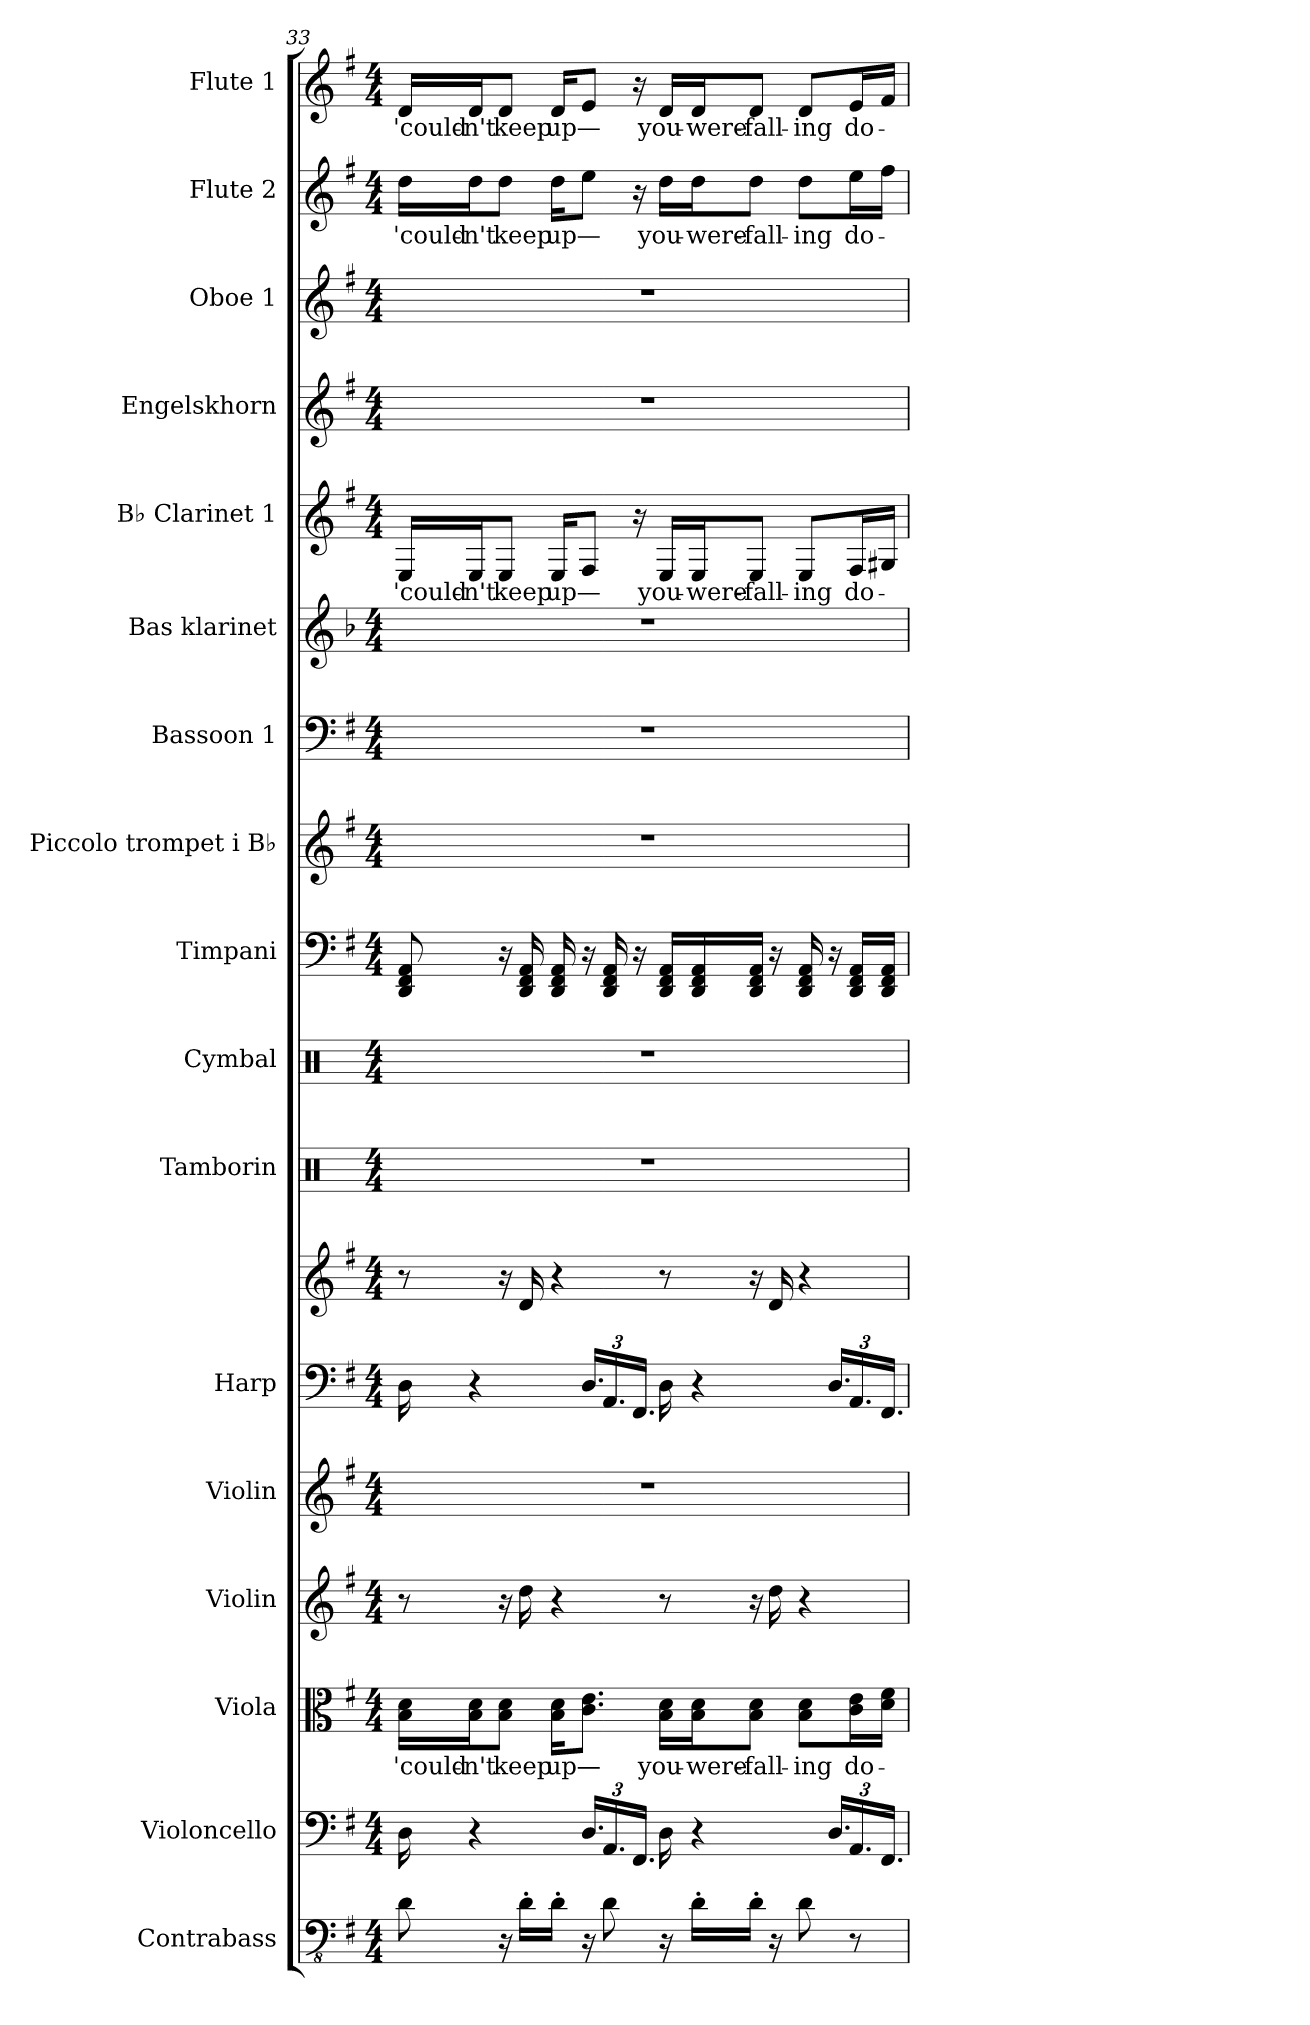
**kern	**kern	**kern	**text	**kern	**kern	**kern	**kern	**kern	**kern	**kern	**kern	**kern	**kern	**kern	**text	**kern	**kern	**kern	**text	**kern	**text
*part17	*part16	*part15	*part15	*part14	*part13	*part12	*part12	*part11	*part10	*part9	*part8	*part7	*part6	*part5	*part5	*part4	*part3	*part2	*part2	*part1	*part1
*staff18	*staff17	*staff16	*staff16	*staff15	*staff14	*staff13	*staff12	*staff11	*staff10	*staff9	*staff8	*staff7	*staff6	*staff5	*staff5	*staff4	*staff3	*staff2	*staff2	*staff1	*staff1
*I"Contrabass	*I"Violoncello	*I"Viola	*	*I"Violin	*I"Violin	*I"Harp	*	*I"Tamborin	*I"Cymbal	*I"Timpani	*I"Piccolo trompet i B♭	*I"Bassoon 1	*I"Bas klarinet	*I"B♭ Clarinet 1	*	*I"Engelskhorn	*I"Oboe 1	*I"Flute 2	*	*I"Flute 1	*
*I'Cb.	*I'Vc.	*I'Vla.	*	*I'Vln.	*I'Vln.	*I'Hrp.	*	*I'Tamb.	*I'Cym.	*I'Timp.	*I'P. tpt. i B♭	*I'Bsn. 1	*	*I'B♭ Cl. 1	*	*I'E.horn	*I'Ob. 1	*I'Fl. 2	*	*I'Fl. 1	*
!!LO:PB:g=z
*clefFv4	*clefF4	*clefC3	*	*clefG2	*clefG2	*clefF4	*clefG2	*clefX	*clefX	*clefF4	*clefG2	*clefF4	*clefG2	*clefG2	*	*clefG2	*clefG2	*clefG2	*	*clefG2	*
*ITrd7c12	*	*	*	*	*	*	*	*	*	*	*ITrd-6c-10	*	*ITrd8c14	*ITrd1c2	*	*ITrd4c7	*	*	*	*	*
*k[f#]	*k[f#]	*k[f#]	*	*k[f#]	*k[f#]	*k[f#]	*k[f#]	*k[]	*k[]	*k[f#]	*k[b-]	*k[f#]	*k[b-]	*k[b-]	*	*k[]	*k[f#]	*k[f#]	*	*k[f#]	*
*M4/4	*M4/4	*M4/4	*	*M4/4	*M4/4	*M4/4	*M4/4	*M4/4	*M4/4	*M4/4	*M4/4	*M4/4	*M4/4	*M4/4	*	*M4/4	*M4/4	*M4/4	*	*M4/4	*
=33	=33	=33	=33	=33	=33	=33	=33	=33	=33	=33	=33	=33	=33	=33	=33	=33	=33	=33	=33	=33	=33
8DD\	16D\	16B\ 16d\LL	'could-	8r	1r	16D\	8r	1r	1r	8DD/ 8FF#/ 8AA/	1r	1r	1r	16D/LL	'could-	1r	1r	16dd\LL	'could-	16d/LL	'could-
.	4r	16B\ 16d\J	-n't	.	.	4r	.	.	.	.	.	.	.	16D/J	-n't	.	.	16dd\J	-n't	16d/J	-n't
16r	.	8B\ 8d\J	keep	16r	.	.	16r	.	.	16r	.	.	.	8D/J	keep	.	.	8dd\J	keep	8d/J	keep
16DD'\LL	.	.	.	16dd\	.	.	16d/	.	.	16DD/ 16FF#/ 16AA/	.	.	.	.	.	.	.	.	.	.	.
16DD'\JJ	.	16B\ 16d\KL	up	4r	.	.	4r	.	.	16DD/ 16FF#/ 16AA/	.	.	.	16D/KL	up	.	.	16dd\KL	up	16d/KL	up
*	*Xbrackettup	*	*	*	*	*Xbrackettup	*	*	*	*	*	*	*	*	*	*	*	*	*	*	*
16r	24.D/LL	8.c\ 8.e\J	—	.	.	24.D/LL	.	.	.	16r	.	.	.	8E/J	—	.	.	8ee\J	—	8e/J	—
8DD\	24.AA/	.	.	.	.	24.AA/	.	.	.	16DD/ 16FF#/ 16AA/	.	.	.	.	.	.	.	.	.	.	.
.	24.FF#/JJ	.	.	.	.	24.FF#/JJ	.	.	.	16r	.	.	.	16r	.	.	.	16r	.	16r	.
16r	16D\	16B\ 16d\LL	you-	8r	.	16D\	8r	.	.	16DD/ 16FF#/ 16AA/LL	.	.	.	16D/LL	you-	.	.	16dd\LL	you-	16d/LL	you-
16DD'\LL	4r	16B\ 16d\J	-were-	.	.	4r	.	.	.	16DD/ 16FF#/ 16AA/	.	.	.	16D/J	-were-	.	.	16dd\J	-were-	16d/J	-were-
16DD'\JJ	.	8B\ 8d\J	-fall-	16r	.	.	16r	.	.	16DD/ 16FF#/ 16AA/JJ	.	.	.	8D/J	-fall-	.	.	8dd\J	-fall-	8d/J	-fall-
16r	.	.	.	16dd\	.	.	16d/	.	.	16r	.	.	.	.	.	.	.	.	.	.	.
8DD\	.	8B\ 8d\L	-ing	4r	.	.	4r	.	.	16DD/ 16FF#/ 16AA/	.	.	.	8D/L	-ing	.	.	8dd\L	-ing	8d/L	-ing
.	24.D/LL	.	.	.	.	24.D/LL	.	.	.	16r	.	.	.	.	.	.	.	.	.	.	.
8r	24.AA/	16c\ 16e\L	do-	.	.	24.AA/	.	.	.	16DD/ 16FF#/ 16AA/LL	.	.	.	16E/L	do-	.	.	16ee\L	do-	16e/L	do-
.	24.FF#/JJ	16d\ 16f#\JJ	.	.	.	24.FF#/JJ	.	.	.	16DD/ 16FF#/ 16AA/JJ	.	.	.	16F#X/JJ	.	.	.	16ff#\JJ	.	16f#/JJ	.
=	=	=	=	=	=	=	=	=	=	=	=	=	=	=	=	=	=	=	=	=	=
*-	*-	*-	*-	*-	*-	*-	*-	*-	*-	*-	*-	*-	*-	*-	*-	*-	*-	*-	*-	*-	*-
